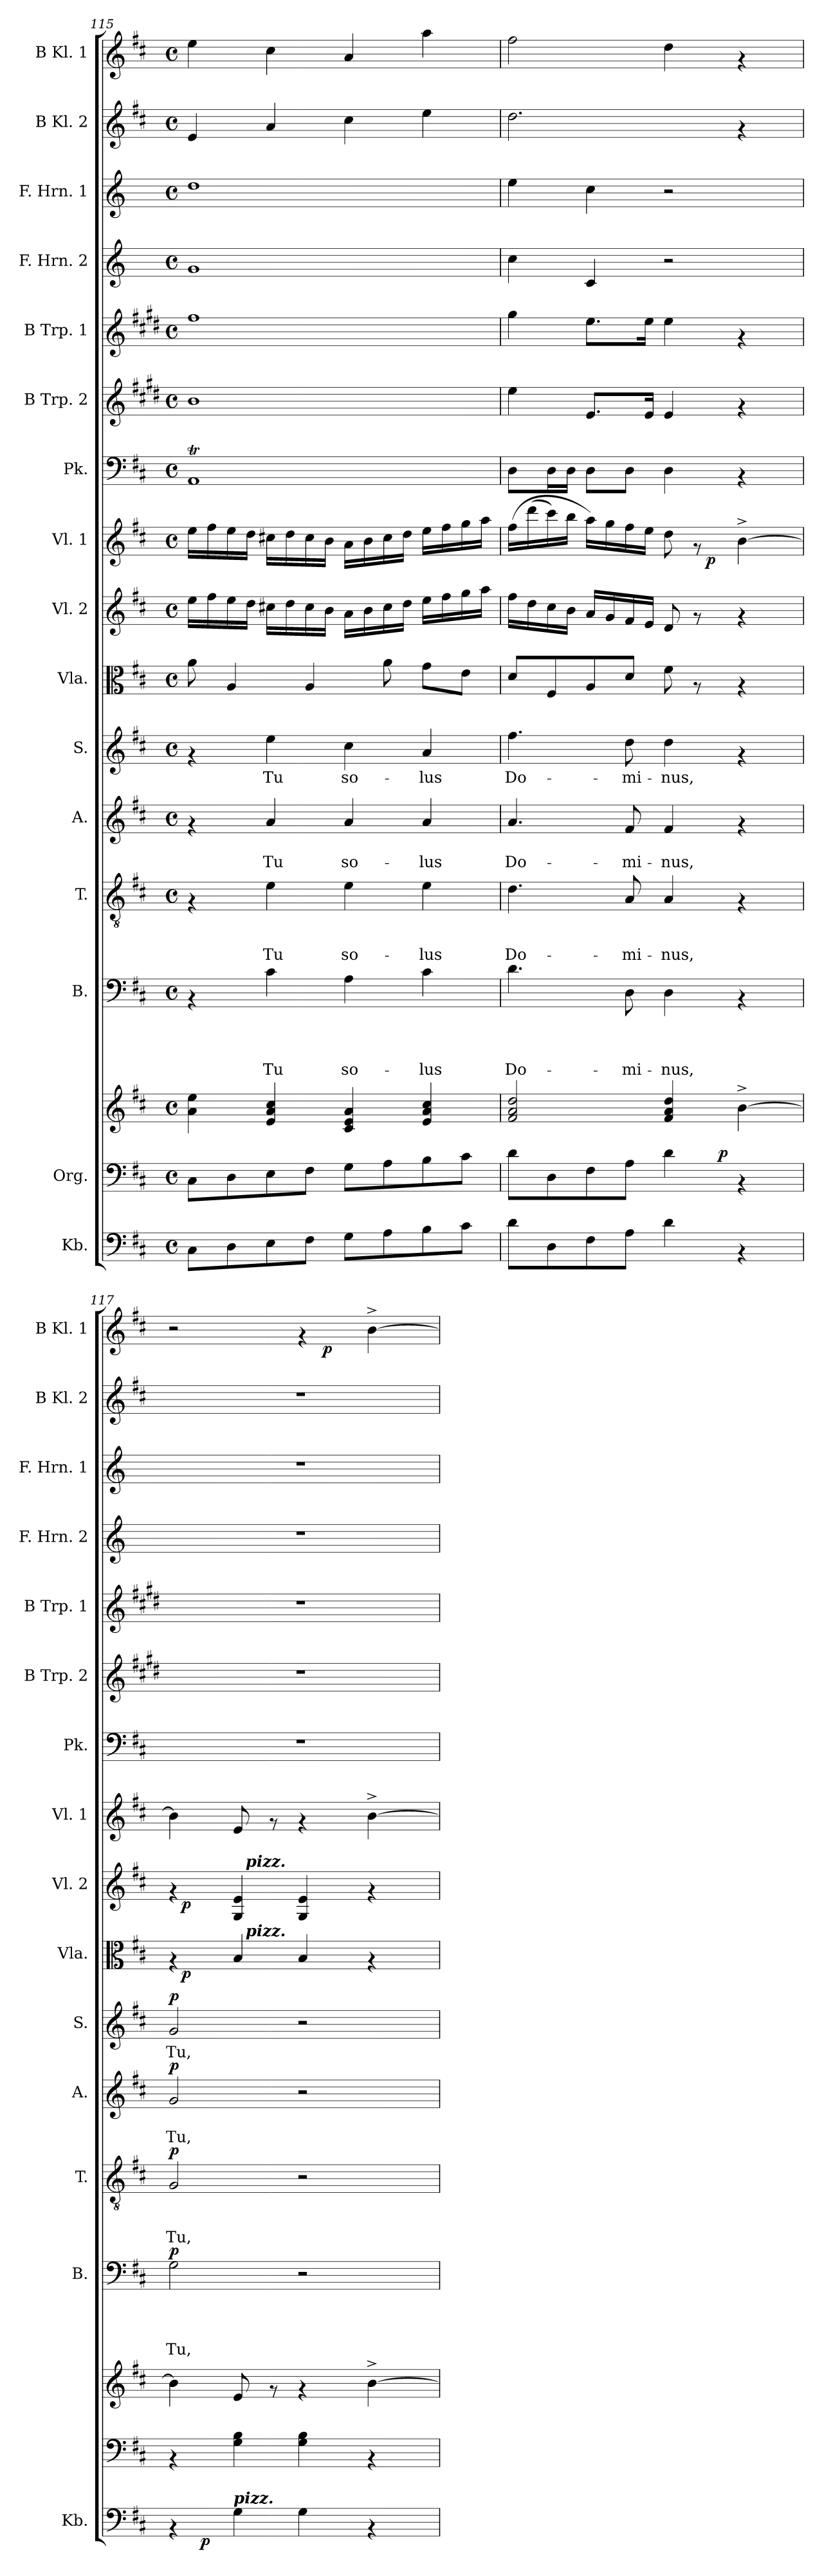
**kern	**dynam	**kern	**kern	**dynam	**kern	**text	**text	**text	**text	**dynam	**kern	**text	**text	**text	**dynam	**kern	**text	**text	**dynam	**kern	**text	**dynam	**kern	**dynam	**kern	**dynam	**kern	**dynam	**kern	**kern	**kern	**kern	**kern	**kern	**kern	**dynam
*part16	*part16	*part15	*part15	*part15	*part14	*part14	*part14	*part14	*part14	*part14	*part13	*part13	*part13	*part13	*part13	*part12	*part12	*part12	*part12	*part11	*part11	*part11	*part10	*part10	*part9	*part9	*part8	*part8	*part7	*part6	*part5	*part4	*part3	*part2	*part1	*part1
*staff17	*staff17	*staff16	*staff15	*staff15/16	*staff14	*staff14	*staff14	*staff14	*staff14	*staff14	*staff13	*staff13	*staff13	*staff13	*staff13	*staff12	*staff12	*staff12	*staff12	*staff11	*staff11	*staff11	*staff10	*staff10	*staff9	*staff9	*staff8	*staff8	*staff7	*staff6	*staff5	*staff4	*staff3	*staff2	*staff1	*staff1
*I"Kb.	*	*I"Org.	*	*	*I"B.	*	*	*	*	*	*I"T.	*	*	*	*	*I"A.	*	*	*	*I"S.	*	*	*I"Vla.	*	*I"Vl. 2	*	*I"Vl. 1	*	*I"Pk.	*I"B Trp. 2	*I"B Trp. 1	*I"F. Hrn. 2	*I"F. Hrn. 1	*I"B Kl. 2	*I"B Kl. 1	*
*I'Kb.	*	*	*	*	*I'B.	*	*	*	*	*	*I'T.	*	*	*	*	*I'A.	*	*	*	*I'S.	*	*	*I'Vla.	*	*I'Vl. 2	*	*I'Vl. 1	*	*I'Pk.	*I'B Trp. 2	*I'B Trp. 1	*I'F. Hrn. 2	*I'F. Hrn. 1	*I'B Kl. 2	*I'B Kl. 1	*
*clefF4	*	*clefF4	*clefG2	*	*clefF4	*	*	*	*	*	*clefGv2	*	*	*	*	*clefG2	*	*	*	*clefG2	*	*	*clefC3	*	*clefG2	*	*clefG2	*	*clefF4	*clefG2	*clefG2	*clefG2	*clefG2	*clefG2	*clefG2	*
*	*	*	*	*	*	*	*	*	*	*	*	*	*	*	*	*	*	*	*	*	*	*	*	*	*	*	*	*	*	*ITrd1c2	*ITrd1c2	*ITrd-1c-2	*ITrd-1c-2	*	*	*
*k[f#c#]	*	*k[f#c#]	*k[f#c#]	*	*k[f#c#]	*	*	*	*	*	*k[f#c#]	*	*	*	*	*k[f#c#]	*	*	*	*k[f#c#]	*	*	*k[f#c#]	*	*k[f#c#]	*	*k[f#c#]	*	*k[f#c#]	*k[f#c#]	*k[f#c#]	*k[f#c#]	*k[f#c#]	*k[f#c#]	*k[f#c#]	*
*D:	*	*D:	*D:	*	*D:	*	*	*	*	*	*D:	*	*	*	*	*D:	*	*	*	*D:	*	*	*D:	*	*D:	*	*D:	*	*D:	*D:	*D:	*D:	*D:	*D:	*D:	*
*M4/4	*	*M4/4	*M4/4	*	*M4/4	*	*	*	*	*	*M4/4	*	*	*	*	*M4/4	*	*	*	*M4/4	*	*	*M4/4	*	*M4/4	*	*M4/4	*	*M4/4	*M4/4	*M4/4	*M4/4	*M4/4	*M4/4	*M4/4	*
*met(c)	*	*met(c)	*met(c)	*	*met(c)	*	*	*	*	*	*met(c)	*	*	*	*	*met(c)	*	*	*	*met(c)	*	*	*met(c)	*	*met(c)	*	*met(c)	*	*met(c)	*met(c)	*met(c)	*met(c)	*met(c)	*met(c)	*met(c)	*
=115	=115	=115	=115	=115	=115	=115	=115	=115	=115	=115	=115	=115	=115	=115	=115	=115	=115	=115	=115	=115	=115	=115	=115	=115	=115	=115	=115	=115	=115	=115	=115	=115	=115	=115	=115	=115
8C#\L	.	8C#\L	4a\ 4ee\	.	4rAA	.	.	.	.	.	4rF	.	.	.	.	4rf	.	.	.	4rf	.	.	8a\	.	16ee\LL	.	16ee\LL	.	1AAT	1a	1ee	1a	1ee	4e/	4ee\	.
.	.	.	.	.	.	.	.	.	.	.	.	.	.	.	.	.	.	.	.	.	.	.	.	.	16ff#\	.	16ff#\	.	.	.	.	.	.	.	.	.
8D\	.	8D\	.	.	.	.	.	.	.	.	.	.	.	.	.	.	.	.	.	.	.	.	4A/	.	16ee\	.	16ee\	.	.	.	.	.	.	.	.	.
.	.	.	.	.	.	.	.	.	.	.	.	.	.	.	.	.	.	.	.	.	.	.	.	.	16dd\JJ	.	16dd\JJ	.	.	.	.	.	.	.	.	.
!	!	!	!	!	!	!	!	!	!LO:LY:b	!	!	!	!	!LO:LY:b	!	!	!	!LO:LY:b	!	!	!LO:LY:b	!	!	!	!	!	!	!	!	!	!	!	!	!	!	!
8E\	.	8E\	4e/ 4a/ 4cc#/	.	4c#\	.	.	.	Tu	.	4e\	.	.	Tu	.	4a/	.	Tu	.	4ee\	Tu	.	.	.	16cc#X\LL	.	16cc#X\LL	.	.	.	.	.	.	4a/	4cc#\	.
.	.	.	.	.	.	.	.	.	.	.	.	.	.	.	.	.	.	.	.	.	.	.	.	.	16dd\	.	16dd\	.	.	.	.	.	.	.	.	.
8F#\J	.	8F#\J	.	.	.	.	.	.	.	.	.	.	.	.	.	.	.	.	.	.	.	.	4A/	.	16cc#\	.	16cc#\	.	.	.	.	.	.	.	.	.
.	.	.	.	.	.	.	.	.	.	.	.	.	.	.	.	.	.	.	.	.	.	.	.	.	16b\JJ	.	16b\JJ	.	.	.	.	.	.	.	.	.
!	!	!	!	!	!	!	!	!	!LO:LY:b	!	!	!	!	!LO:LY:b	!	!	!	!LO:LY:b	!	!	!LO:LY:b	!	!	!	!	!	!	!	!	!	!	!	!	!	!	!
8G\L	.	8G\L	4c#/ 4e/ 4a/	.	4A\	.	.	.	so-	.	4e\	.	.	so-	.	4a/	.	so-	.	4cc#\	so-	.	.	.	16a\LL	.	16a\LL	.	.	.	.	.	.	4cc#\	4a/	.
.	.	.	.	.	.	.	.	.	.	.	.	.	.	.	.	.	.	.	.	.	.	.	.	.	16b\	.	16b\	.	.	.	.	.	.	.	.	.
8A\	.	8A\	.	.	.	.	.	.	.	.	.	.	.	.	.	.	.	.	.	.	.	.	8a\	.	16cc#\	.	16cc#\	.	.	.	.	.	.	.	.	.
.	.	.	.	.	.	.	.	.	.	.	.	.	.	.	.	.	.	.	.	.	.	.	.	.	16dd\JJ	.	16dd\JJ	.	.	.	.	.	.	.	.	.
!	!	!	!	!	!	!	!	!	!LO:LY:b	!	!	!	!	!LO:LY:b	!	!	!	!LO:LY:b	!	!	!LO:LY:b	!	!	!	!	!	!	!	!	!	!	!	!	!	!	!
8B\	.	8B\	4e/ 4a/ 4cc#/	.	4c#\	.	.	.	-lus	.	4e\	.	.	-lus	.	4a/	.	-lus	.	4a/	-lus	.	8g\L	.	16ee\LL	.	16ee\LL	.	.	.	.	.	.	4ee\	4aa\	.
.	.	.	.	.	.	.	.	.	.	.	.	.	.	.	.	.	.	.	.	.	.	.	.	.	16ff#\	.	16ff#\	.	.	.	.	.	.	.	.	.
8c#\J	.	8c#\J	.	.	.	.	.	.	.	.	.	.	.	.	.	.	.	.	.	.	.	.	8e\J	.	16gg\	.	16gg\	.	.	.	.	.	.	.	.	.
.	.	.	.	.	.	.	.	.	.	.	.	.	.	.	.	.	.	.	.	.	.	.	.	.	16aa\JJ	.	16aa\JJ	.	.	.	.	.	.	.	.	.
=116	=116	=116	=116	=116	=116	=116	=116	=116	=116	=116	=116	=116	=116	=116	=116	=116	=116	=116	=116	=116	=116	=116	=116	=116	=116	=116	=116	=116	=116	=116	=116	=116	=116	=116	=116	=116
!	!	!	!	!	!	!	!	!	!LO:LY:b	!	!	!	!	!LO:LY:b	!	!	!	!LO:LY:b	!	!	!LO:LY:b	!	!	!	!	!	!	!	!	!	!	!	!	!	!	!
*	*	*^	*	*	*	*	*	*	*	*	*	*	*	*	*	*	*	*	*	*	*	*	*	*	*	*	*^	*	*	*	*	*	*	*	*	*
8d\L	.	8d\L	2ryy	2f#/ 2a/ 2dd/	.	4.d\	.	.	.	Do-	.	4.d\	.	.	Do-	.	4.a/	.	Do-	.	4.ff#\	Do-	.	8d/L	.	16ff#\LL	.	(>16ff#\LL	2ryy	.	8D\L	4dd\	4ff#\	4dd\	4ff#\	2.dd\	2ff#\	.
.	.	.	.	.	.	.	.	.	.	.	.	.	.	.	.	.	.	.	.	.	.	.	.	.	.	16dd\	.	(<16ddd\	.	.	.	.	.	.	.	.	.	.
8D\	.	8D\	.	.	.	.	.	.	.	.	.	.	.	.	.	.	.	.	.	.	.	.	.	8F#/	.	16cc#\	.	16ccc#\)	.	.	16D\L	.	.	.	.	.	.	.
.	.	.	.	.	.	.	.	.	.	.	.	.	.	.	.	.	.	.	.	.	.	.	.	.	.	16b\JJ	.	16bb\JJ	.	.	16D\JJ	.	.	.	.	.	.	.
8F#\	.	8F#\	.	.	.	.	.	.	.	.	.	.	.	.	.	.	.	.	.	.	.	.	.	8A/	.	16a/LL	.	16aa\LL)	.	.	8D\L	8.d/L	8.dd\L	4d/	4dd\	.	.	.
.	.	.	.	.	.	.	.	.	.	.	.	.	.	.	.	.	.	.	.	.	.	.	.	.	.	16g/	.	16gg\	.	.	.	.	.	.	.	.	.	.
!	!	!	!	!	!	!	!	!	!	!LO:LY:b	!	!	!	!	!LO:LY:b	!	!	!	!LO:LY:b	!	!	!LO:LY:b	!	!	!	!	!	!	!	!	!	!	!	!	!	!	!	!
8A\J	.	8A\J	.	.	.	8D\	.	.	.	-mi-	.	8A/	.	.	-mi-	.	8f#/	.	-mi-	.	8dd\	-mi-	.	8d/J	.	16f#/	.	16ff#\	.	.	8D\J	.	.	.	.	.	.	.
.	.	.	.	.	.	.	.	.	.	.	.	.	.	.	.	.	.	.	.	.	.	.	.	.	.	16e/JJ	.	16ee\JJ	.	.	.	16d/Jk	16dd\Jk	.	.	.	.	.
!	!	!	!	!	!	!	!	!	!	!LO:LY:b	!	!	!	!	!LO:LY:b	!	!	!	!LO:LY:b	!	!	!LO:LY:b	!	!	!	!	!	!	!	!	!	!	!	!	!	!	!	!
4d\	.	4d\	8.ryy	4f#/ 4a/ 4dd/	.	4D\	.	.	.	-nus,	.	4A/	.	.	-nus,	.	4f#/	.	-nus,	.	4dd\	-nus,	.	8f#\	.	8d/	.	8dd\	8ryy	.	4D\	4d/	4dd\	2r	2r	.	4dd\	.
.	.	.	.	.	.	.	.	.	.	.	.	.	.	.	.	.	.	.	.	.	.	.	.	8rG	.	8rf	.	8rf	32ryy	.	.	.	.	.	.	.	.	.
!	!	!	!	!	!	!	!	!	!	!	!	!	!	!	!	!	!	!	!	!	!	!	!	!	!	!	!	!	!	!LO:DY:b	!	!	!	!	!	!	!	!
.	.	.	.	.	.	.	.	.	.	.	.	.	.	.	.	.	.	.	.	.	.	.	.	.	.	.	.	.	4ryy	p	.	.	.	.	.	.	.	.
!	!	!	!	!	!LO:DY:a=2	!	!	!	!	!	!	!	!	!	!	!	!	!	!	!	!	!	!	!	!	!	!	!	!	!	!	!	!	!	!	!	!	!
.	.	.	4ryy	.	p	.	.	.	.	.	.	.	.	.	.	.	.	.	.	.	.	.	.	.	.	.	.	.	.	.	.	.	.	.	.	.	.	.
4rAA	.	4rAA	.	[>4b^>\	.	4rAA	.	.	.	.	.	4rF	.	.	.	.	4rf	.	.	.	4rf	.	.	4rG	.	4rf	.	[>4b^>\	.	.	4rAA	4rf	4rf	.	.	4rf	4rf	.
.	.	.	.	.	.	.	.	.	.	.	.	.	.	.	.	.	.	.	.	.	.	.	.	.	.	.	.	.	16.ryy	.	.	.	.	.	.	.	.	.
.	.	.	16ryy	.	.	.	.	.	.	.	.	.	.	.	.	.	.	.	.	.	.	.	.	.	.	.	.	.	.	.	.	.	.	.	.	.	.	.
=117	=117	=117	=117	=117	=117	=117	=117	=117	=117	=117	=117	=117	=117	=117	=117	=117	=117	=117	=117	=117	=117	=117	=117	=117	=117	=117	=117	=117	=117	=117	=117	=117	=117	=117	=117	=117	=117	=117
!	!	!	!	!	!	!	!	!	!	!LO:LY:b	!LO:DY:a	!	!	!	!LO:LY:b	!LO:DY:a	!	!	!LO:LY:b	!LO:DY:a	!	!LO:LY:b	!LO:DY:a	!	!	!	!	!	!	!	!	!	!	!	!	!	!	!
*^	*	*	*	*	*	*	*	*	*	*	*	*	*	*	*	*	*	*	*	*	*	*	*	*^	*	*^	*	*	*	*	*	*	*	*	*	*	*^	*
*	*	*	*v	*v	*	*	*	*	*	*	*	*	*	*	*	*	*	*	*	*	*	*	*	*	*	*^	*	*	*^	*	*v	*v	*	*	*	*	*	*	*	*	*	*
4rAA	16.ryy	.	4rAA	4b\]	.	2G\	.	.	.	Tu,	p	2G/	.	.	Tu,	p	2g/	.	Tu,	p	2g/	Tu,	p	4rG	32ryy	4ryy	.	4rf	32ryy	4ryy	.	4b\]	.	1r	1r	1r	1r	1r	1r	2r	2ryy	.
!	!	!	!	!	!	!	!	!	!	!	!	!	!	!	!	!	!	!	!	!	!	!	!	!	!	!	!LO:DY:b	!	!	!	!LO:DY:b	!	!	!	!	!	!	!	!	!	!	!
.	.	.	.	.	.	.	.	.	.	.	.	.	.	.	.	.	.	.	.	.	.	.	.	.	2ryy	.	p	.	2ryy	.	p	.	.	.	.	.	.	.	.	.	.	.
!	!	!LO:DY:b	!	!	!	!	!	!	!	!	!	!	!	!	!	!	!	!	!	!	!	!	!	!	!	!	!	!	!	!	!	!	!	!	!	!	!	!	!	!	!	!
.	2ryy	p	.	.	.	.	.	.	.	.	.	.	.	.	.	.	.	.	.	.	.	.	.	.	.	.	.	.	.	.	.	.	.	.	.	.	.	.	.	.	.	.
!LO:TX:a:Bi:t=pizz.	!	!	!	!	!	!	!	!	!	!	!	!	!	!	!	!	!	!	!	!	!	!	!	!	!	!	!	!	!	!	!	!	!	!	!	!	!	!	!	!	!	!
4G\	.	.	4G\ 4B\	8e/	.	.	.	.	.	.	.	.	.	.	.	.	.	.	.	.	.	.	.	4B/	.	32ryy	.	4G/ 4e/	.	32ryy	.	8e/	.	.	.	.	.	.	.	.	.	.
!	!	!	!	!	!	!	!	!	!	!	!	!	!	!	!	!	!	!	!	!	!	!	!	!	!	!	!	!	!	!LO:TX:a:Bi:t=pizz.	!	!	!	!	!	!	!	!	!	!	!	!
!	!	!	!	!	!	!	!	!	!	!	!	!	!	!	!	!	!	!	!	!	!	!	!	!	!	!LO:TX:a:Bi:t=pizz.	!	!	!	!	!	!	!	!	!	!	!	!	!	!	!	!
.	.	.	.	.	.	.	.	.	.	.	.	.	.	.	.	.	.	.	.	.	.	.	.	.	.	2ryy	.	.	.	2ryy	.	.	.	.	.	.	.	.	.	.	.	.
.	.	.	.	8rf	.	.	.	.	.	.	.	.	.	.	.	.	.	.	.	.	.	.	.	.	.	.	.	.	.	.	.	8rf	.	.	.	.	.	.	.	.	.	.
4G\	.	.	4G\ 4B\	4rf	.	2r	.	.	.	.	.	2r	.	.	.	.	2r	.	.	.	2r	.	.	4B/	.	.	.	4G/ 4e/	.	.	.	4rf	.	.	.	.	.	.	.	4rf	16ryy	.
.	.	.	.	.	.	.	.	.	.	.	.	.	.	.	.	.	.	.	.	.	.	.	.	.	4...ryy	.	.	.	4...ryy	.	.	.	.	.	.	.	.	.	.	.	.	.
!	!	!	!	!	!	!	!	!	!	!	!	!	!	!	!	!	!	!	!	!	!	!	!	!	!	!	!	!	!	!	!	!	!	!	!	!	!	!	!	!	!	!LO:DY:b
.	.	.	.	.	.	.	.	.	.	.	.	.	.	.	.	.	.	.	.	.	.	.	.	.	.	.	.	.	.	.	.	.	.	.	.	.	.	.	.	.	4..ryy	p
.	4ryy	.	.	.	.	.	.	.	.	.	.	.	.	.	.	.	.	.	.	.	.	.	.	.	.	.	.	.	.	.	.	.	.	.	.	.	.	.	.	.	.	.
4rAA	.	.	4rAA	[>4b^>\	.	.	.	.	.	.	.	.	.	.	.	.	.	.	.	.	.	.	.	4rG	.	.	.	4rf	.	.	.	[>4b^>\	.	.	.	.	.	.	.	[>4b^>\	.	.
.	.	.	.	.	.	.	.	.	.	.	.	.	.	.	.	.	.	.	.	.	.	.	.	.	.	8..ryy	.	.	.	8..ryy	.	.	.	.	.	.	.	.	.	.	.	.
.	8ryy	.	.	.	.	.	.	.	.	.	.	.	.	.	.	.	.	.	.	.	.	.	.	.	.	.	.	.	.	.	.	.	.	.	.	.	.	.	.	.	.	.
.	32ryy	.	.	.	.	.	.	.	.	.	.	.	.	.	.	.	.	.	.	.	.	.	.	.	.	.	.	.	.	.	.	.	.	.	.	.	.	.	.	.	.	.
*	*	*	*	*	*	*	*	*	*	*	*	*	*	*	*	*	*	*	*	*	*	*	*	*v	*v	*v	*	*	*	*	*	*	*	*	*	*	*	*	*	*v	*v	*
*v	*v	*	*	*	*	*	*	*	*	*	*	*	*	*	*	*	*	*	*	*	*	*	*	*	*	*v	*v	*v	*	*	*	*	*	*	*	*	*	*	*
=	=	=	=	=	=	=	=	=	=	=	=	=	=	=	=	=	=	=	=	=	=	=	=	=	=	=	=	=	=	=	=	=	=	=	=	=
*-	*-	*-	*-	*-	*-	*-	*-	*-	*-	*-	*-	*-	*-	*-	*-	*-	*-	*-	*-	*-	*-	*-	*-	*-	*-	*-	*-	*-	*-	*-	*-	*-	*-	*-	*-	*-
